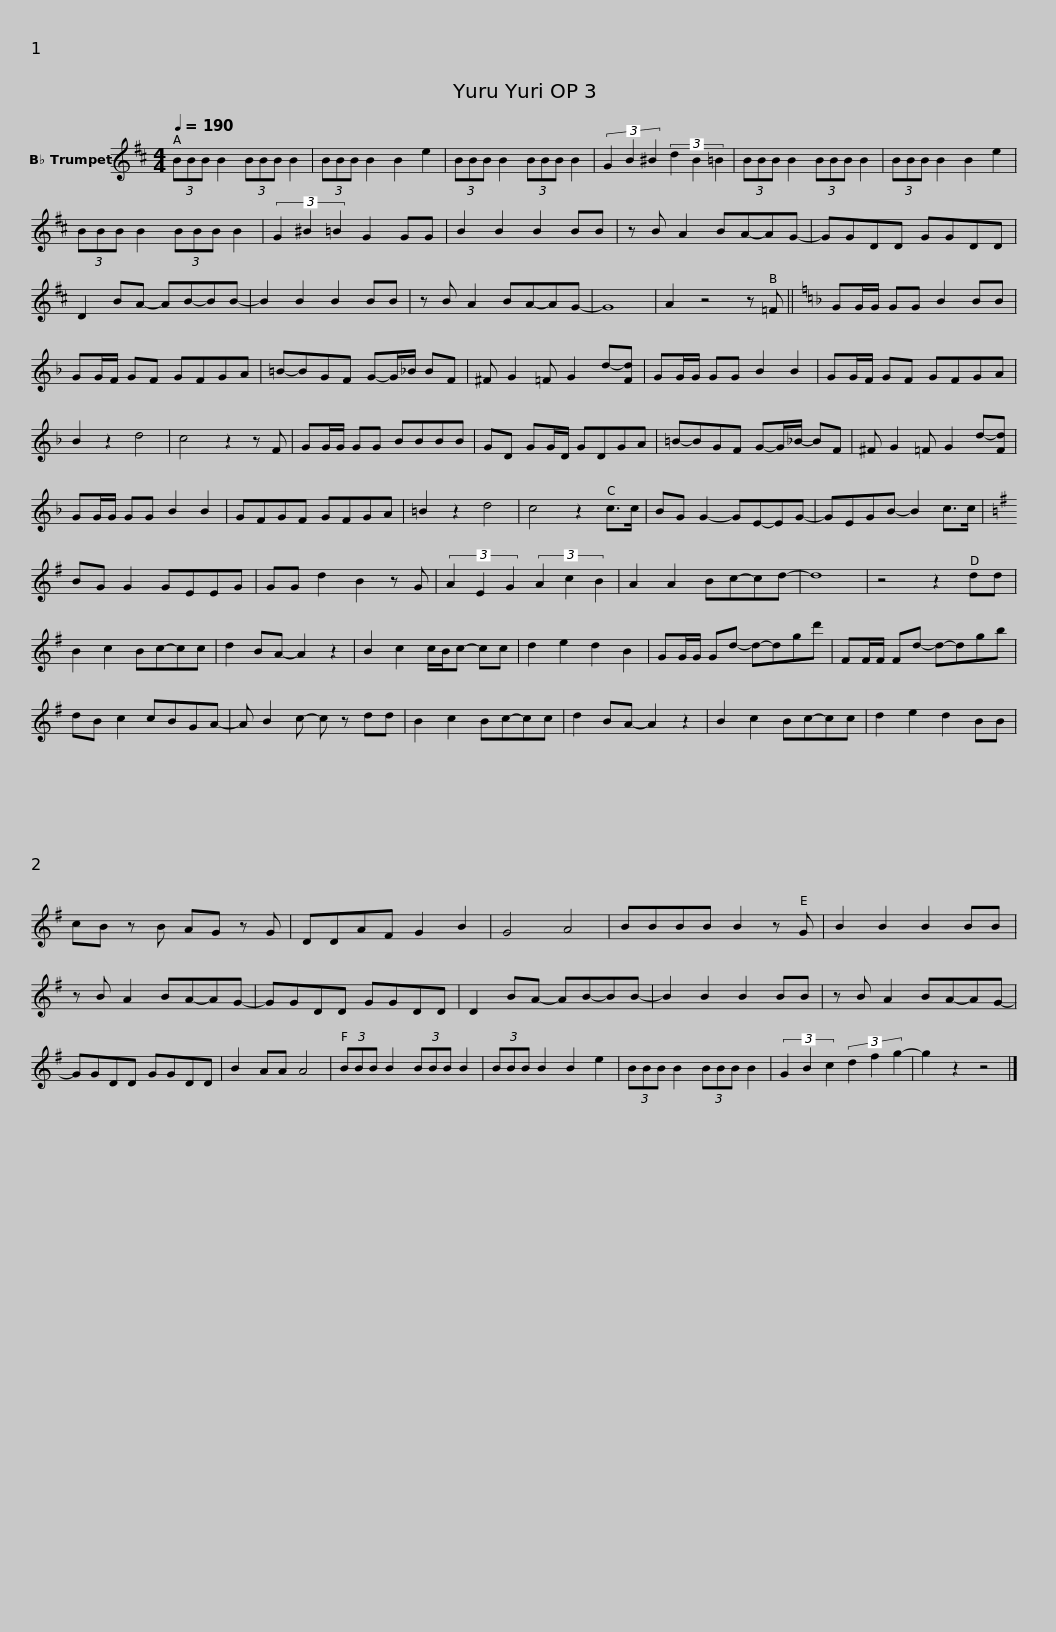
X:1
L:1/8
Q:1/4=190
M:4/4
I:linebreak $
K:none
V:1 treble transpose=-2
V:1
[K:D] (3BBB B2 (3BBB B2 | (3BBB B2 B2 e2 | (3BBB B2 (3BBB B2 | (3G2 B2 ^B2 (3d2 B2 =B2 | (3BBB B2 (3BBB B2 | %5
 (3BBB B2 B2 e2 |$ (3BBB B2 (3BBB B2 | (3G2 ^B2 =B2 G2 GG | B2 B2 B2 BB | z B A2 BA-AG- | %10
 GGDD GGDD | D2 BA- AB-BB- | B2 B2 B2 BB |$ z B A2 BA-AG- | G8 | %15
 A2 z4 z =F ||[K:F] GG/G/ GG B2 BB | GG/F/ GF GFGA | =B-BGF G-G/_B/ BF |$ ^F G2 =F G2 d-[Fd] | %20
 GG/G/ GG B2 B2 | GG/F/ GF GFGA | B2 z2 d4 | c4 z2 z F | GG/G/ GG BBBB | %25
 GD GG/D/ GDGA |$ =B-BGF G-G/_B/- BF | ^F G2 =F G2 d-[Fd] | GG/G/ GG B2 B2 | GFGF GFGA | %30
 =B2 z2 d4 | c4 z2 c>c | BG G2- GE-EG- |$ GEGB- B2 c>c |[K:G] BG G2 GEEG | %35
 GG d2 B2 z G | (3A2 E2 G2 (3A2 c2 B2 | A2 A2 Bc-cd- | d8 | z4 z2 dd | %40
 B2 c2 Bc-cc |$ d2 BA- A2 z2 | B2 c2 c/B/c- cc | d2 e2 d2 B2 | GG/G/ Gd- d-dgd' | %45
 FF/F/ Fd- d-dgb | dB c2 cBGA- | A B2 c- c z dd |$ B2 c2 Bc-cc | d2 BA- A2 z2 | %50
 B2 c2 Bc-cc | d2 e2 d2 BB | cB z B AG z G | DDAF G2 B2 | G4 A4 | %55
 BBBB B2 z G |$ B2 B2 B2 BB | z B A2 BA-AG- | GGDD GGDD | D2 BA- AB-BB- | %60
 B2 B2 B2 BB | z B A2 BA-AG- | GGDD GGDD |$ B2 AA A4 | (3BBB B2 (3BBB B2 | %65
 (3BBB B2 B2 e2 | (3BBB B2 (3BBB B2 | (3G2 B2 c2 (3d2 f2 g2- | g2 z2 z4 |] %69
